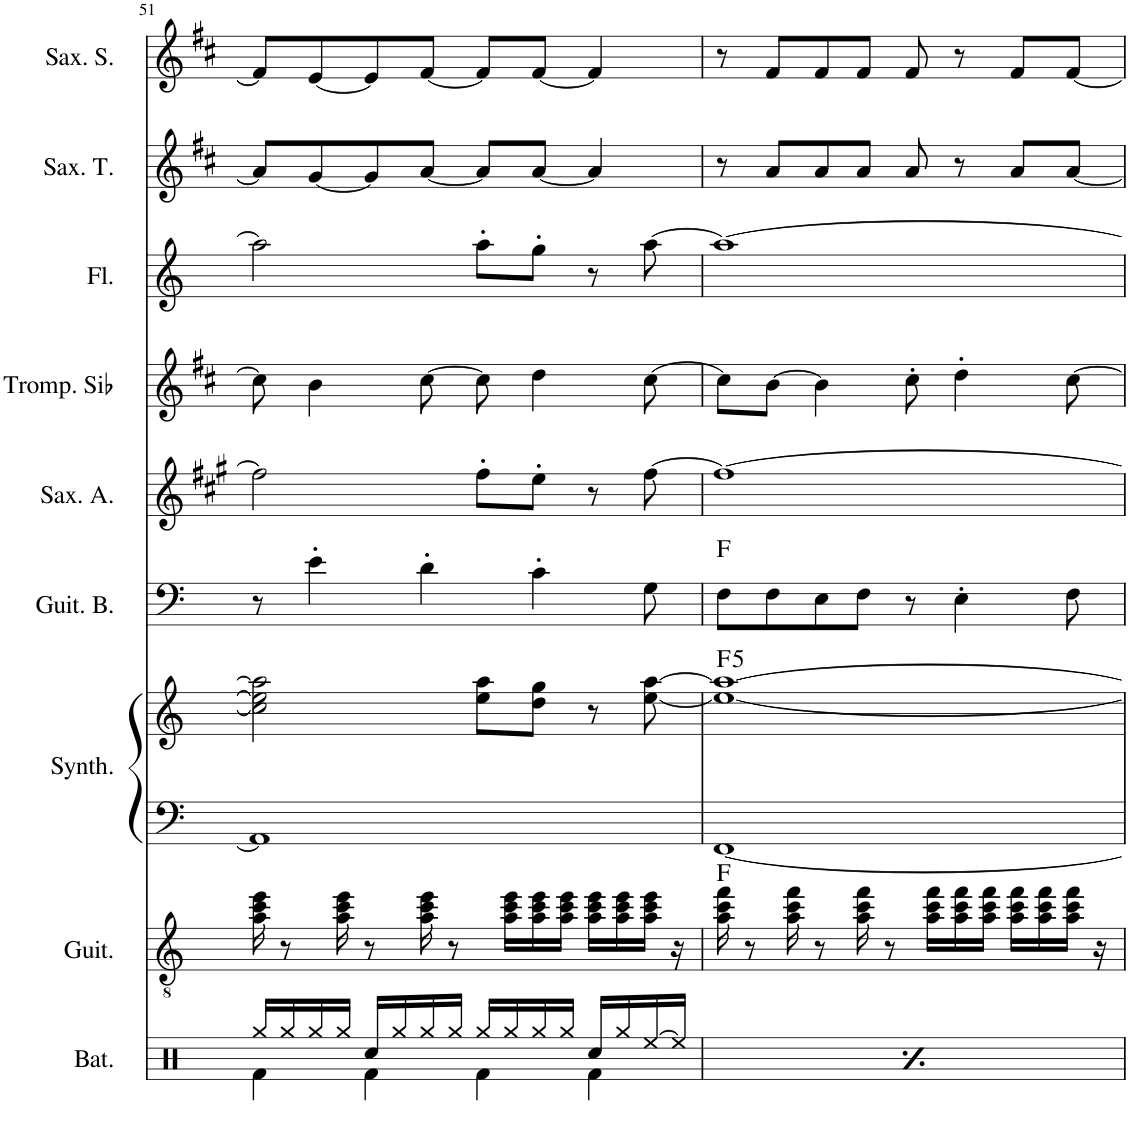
**kern	**kern	**harte	**kern	**kern	**harte	**kern	**harte	**kern	**kern	**kern	**kern	**kern
*part9	*part8	*part8	*part7	*part7	*part7	*part6	*part6	*part5	*part4	*part3	*part2	*part1
*staff10	*staff9	*	*staff8	*staff7	*	*staff6	*	*staff5	*staff4	*staff3	*staff2	*staff1
*I"Batterie	*I"Guitare Classique	*	*I"Synthétiseur d'instruments à cordes	*	*	*I"Guitare Basse	*	*I"Saxophone Alto	*I"Trompette en Sib	*I"Flûte	*I"Saxophone Ténor	*I"Saxophone Soprano
*I'Bat.	*I'Guit.	*	*I'Synth.	*	*	*I'Guit. B.	*	*I'Sax. A.	*I'Tromp. Sib	*I'Fl.	*I'Sax. T.	*I'Sax. S.
!!LO:PB:g=z
*clefX	*clefGv2	*	*clefF4	*clefG2	*	*clefF4	*	*clefG2	*clefG2	*clefG2	*clefG2	*clefG2
*	*	*	*	*	*	*Trd7c12	*	*Trd5c9	*Trd1c2	*	*Trd8c14	*Trd1c2
*k[]	*k[]	*	*k[]	*k[]	*	*k[]	*	*k[f#c#g#]	*k[f#c#]	*k[]	*k[f#c#]	*k[f#c#]
*M4/4	*M4/4	*	*M4/4	*M4/4	*	*M4/4	*	*M4/4	*M4/4	*M4/4	*M4/4	*M4/4
=51	=51	=51	=51	=51	=51	=51	=51	=51	=51	=51	=51	=51
*^	*	*	*	*	*	*	*	*	*	*	*	*
16Rgg/LL	4Rf\	16a\ 16cc\ 16ee\	.	1AA]	2cc\] 2ee\] 2aa\]	.	8r	.	2ff#\]	8cc#\]	2aa\]	8a/L]	8f#/L]
16Rgg/	.	8r	.	.	.	.	.	.	.	.	.	.	.
16Rgg/	.	.	.	.	.	.	4e'\	.	.	4b\	.	[8g/	[8e/
16Rgg/JJ	.	16a\ 16cc\ 16ee\	.	.	.	.	.	.	.	.	.	.	.
16Rcc/LL	4Rf\	8r	.	.	.	.	.	.	.	.	.	8g/]	8e/]
16Rgg/	.	.	.	.	.	.	.	.	.	.	.	.	.
16Rgg/	.	16a\ 16cc\ 16ee\	.	.	.	.	4d'\	.	.	[8cc#\	.	[8a/J	[8f#/J
16Rgg/JJ	.	8r	.	.	.	.	.	.	.	.	.	.	.
16Rgg/LL	4Rf\	.	.	.	8ee\ 8aa\L	.	.	.	8ff#'\L	8cc#\]	8aa'\L	8a/L]	8f#/L]
16Rgg/	.	16a\ 16cc\ 16ee\LL	.	.	.	.	.	.	.	.	.	.	.
16Rgg/	.	16a\ 16cc\ 16ee\	.	.	8dd\ 8gg\J	.	4c'\	.	8ee'\J	4dd\	8gg'\J	[8a/J	[8f#/J
16Rgg/JJ	.	16a\ 16cc\ 16ee\JJ	.	.	.	.	.	.	.	.	.	.	.
16Rcc/LL	4Rf\	16a\ 16cc\ 16ee\LL	.	.	8r	.	.	.	8r	.	8r	4a/]	4f#/]
16Rgg/	.	16a\ 16cc\ 16ee\	.	.	.	.	.	.	.	.	.	.	.
[16Ree/	.	16a\ 16cc\ 16ee\JJ	.	.	[8ee\ [8aa\	.	8G\	.	[8ff#\	[8cc#\	[8aa\	.	.
16Ree/JJ]	.	16r	.	.	.	.	.	.	.	.	.	.	.
=52	=52	=52	=52	=52	=52	=52	=52	=52	=52	=52	=52	=52	=52
!	!	!	!	!	!	!LO:H:kt=5	!	!	!	!	!	!	!
16Rgg/LL	4Rf\	16a\ 16cc\ 16ff\	F:maj	[1FF	1ee_ 1aa_	F:(1,5)	8F\L	F:maj	1ff#_	8cc#\L]	1aa_	8r	8r
16Rgg/	.	8r	.	.	.	.	.	.	.	.	.	.	.
16Rgg/	.	.	.	.	.	.	8F\	.	.	[8b\J	.	8a/L	8f#/L
16Rgg/JJ	.	16a\ 16cc\ 16ff\	.	.	.	.	.	.	.	.	.	.	.
16Rcc/LL	4Rf\	8r	.	.	.	.	8E\	.	.	4b\]	.	8a/	8f#/
16Rgg/	.	.	.	.	.	.	.	.	.	.	.	.	.
16Rgg/	.	16a\ 16cc\ 16ff\	.	.	.	.	8F\J	.	.	.	.	8a/J	8f#/J
16Rgg/JJ	.	8r	.	.	.	.	.	.	.	.	.	.	.
16Rgg/LL	4Rf\	.	.	.	.	.	8r	.	.	8cc#'\	.	8a/	8f#/
16Rgg/	.	16a\ 16cc\ 16ff\LL	.	.	.	.	.	.	.	.	.	.	.
16Rgg/	.	16a\ 16cc\ 16ff\	.	.	.	.	4E'\	.	.	4dd'\	.	8r	8r
16Rgg/JJ	.	16a\ 16cc\ 16ff\JJ	.	.	.	.	.	.	.	.	.	.	.
16Rcc/LL	4Rf\	16a\ 16cc\ 16ff\LL	.	.	.	.	.	.	.	.	.	8a/L	8f#/L
16Rgg/	.	16a\ 16cc\ 16ff\	.	.	.	.	.	.	.	.	.	.	.
[16Ree/	.	16a\ 16cc\ 16ff\JJ	.	.	.	.	8F\	.	.	[8cc#\	.	[8a/J	[8f#/J
16Ree/JJ]	.	16r	.	.	.	.	.	.	.	.	.	.	.
*v	*v	*	*	*	*	*	*	*	*	*	*	*	*
=	=	=	=	=	=	=	=	=	=	=	=	=
*-	*-	*-	*-	*-	*-	*-	*-	*-	*-	*-	*-	*-
